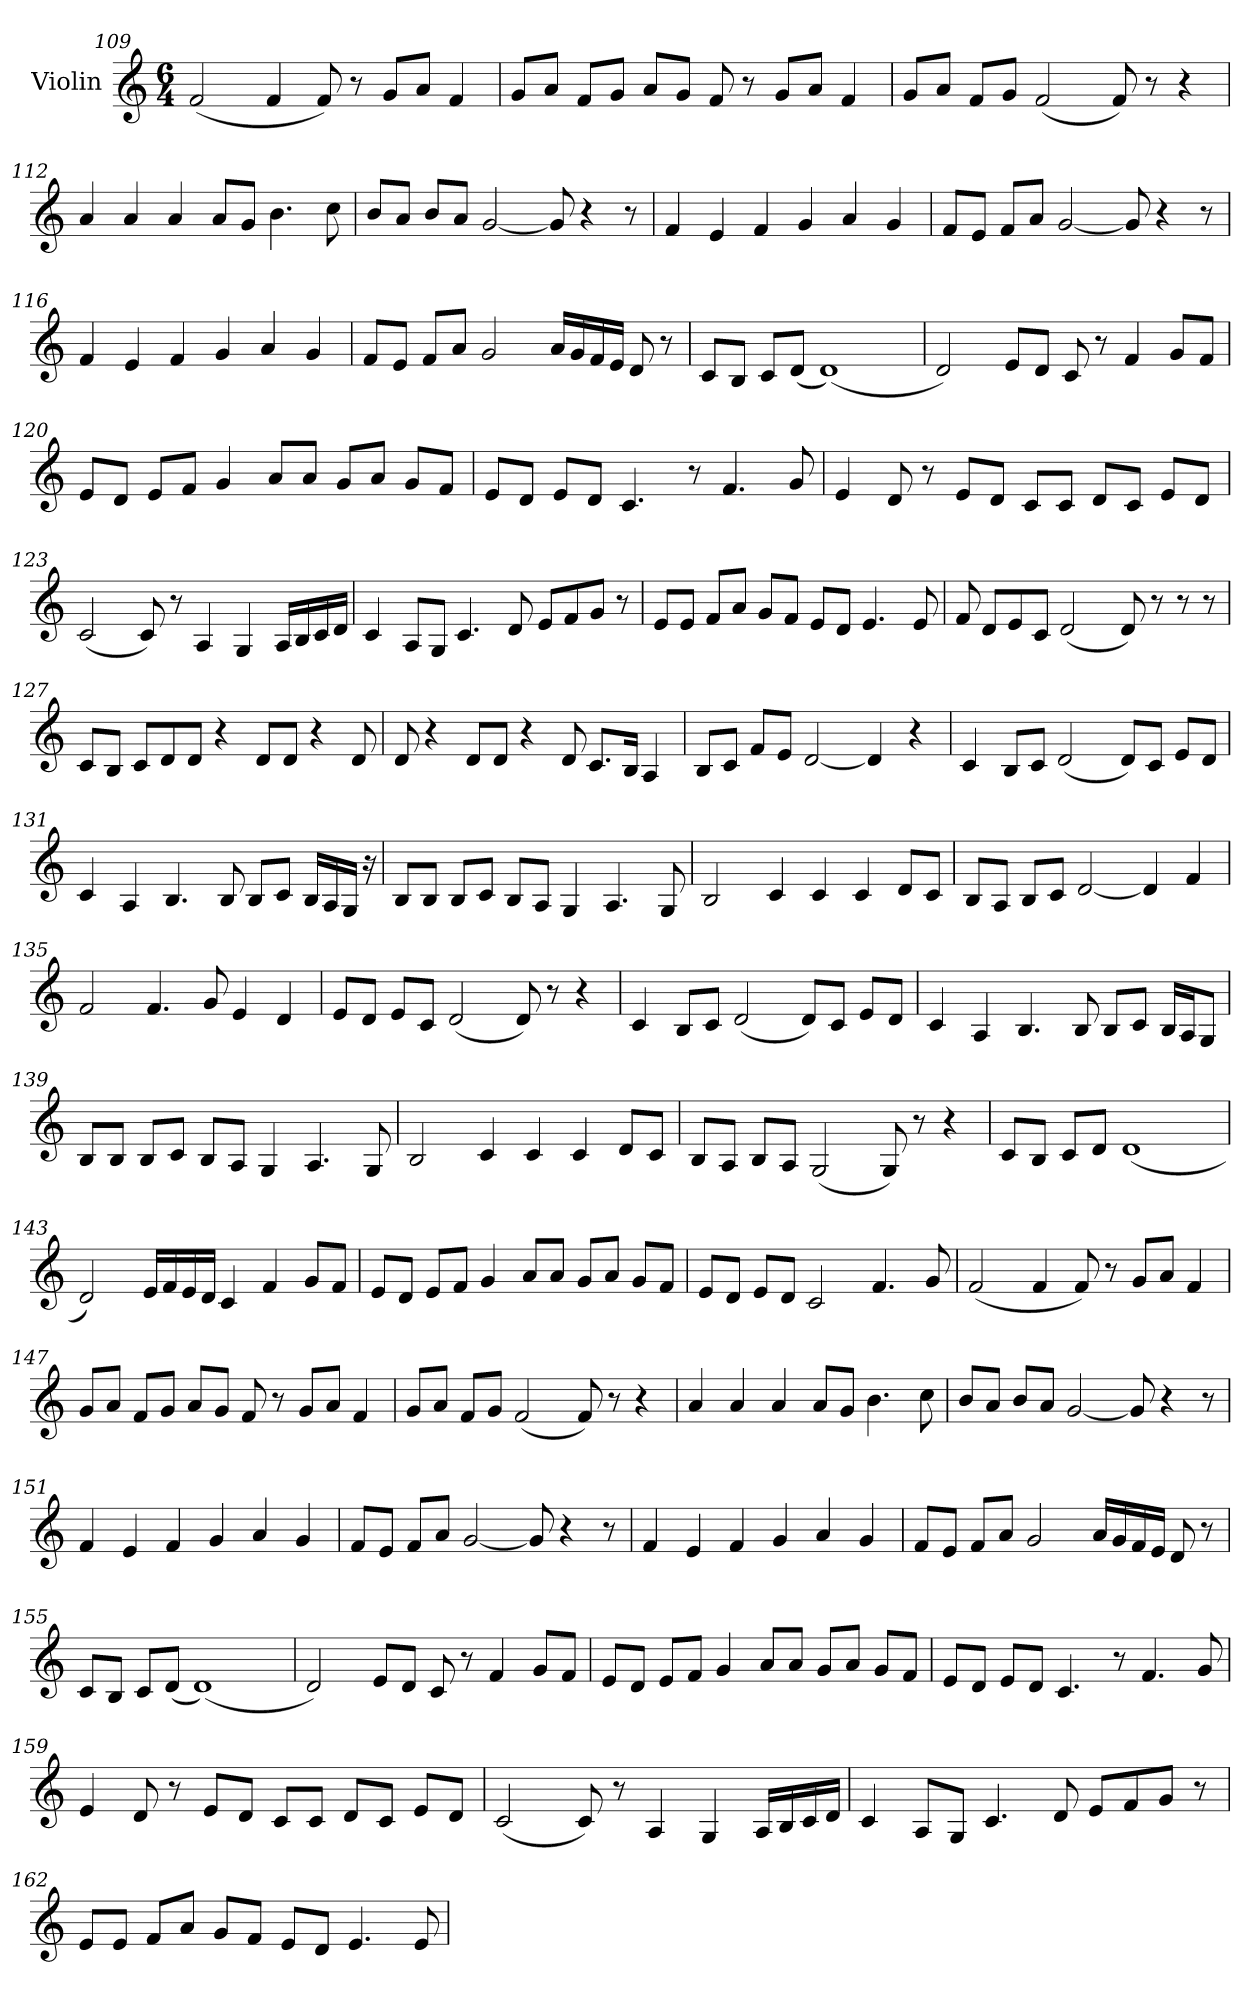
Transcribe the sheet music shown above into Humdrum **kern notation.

**kern
*part1
*staff1
*I"Violin
*clefG2
*k[]
*C:
*M6/4
=109
(2f/
4f/
8f/)
8r
8g/L
8a/J
4f/
=110
8g/L
8a/J
8f/L
8g/J
8a/L
8g/J
8f/
8r
8g/L
8a/J
4f/
!!LO:LB:g=z
=111
8g/L
8a/J
8f/L
8g/J
(2f/
8f/)
8r
4r
=112
4a/
4a/
4a/
8a/L
8g/J
4.b\
8cc\
=113
8b/L
8a/J
8b/L
8a/J
[2g/
8g/]
4r
8r
=114
4f/
4e/
4f/
4g/
4a/
4g/
!!LO:LB:g=z
=115
8f/L
8e/J
8f/L
8a/J
[2g/
8g/]
4r
8r
=116
4f/
4e/
4f/
4g/
4a/
4g/
=117
8f/L
8e/J
8f/L
8a/J
2g/
16a/LL
16g/
16f/
16e/JJ
8d/
8r
!!LO:LB:g=z
=118
8c/L
8B/J
8c/L
(8d/J
(1d)
=119
2d/)
8e/L
8d/J
8c/
8r
4f/
8g/L
8f/J
=120
8e/L
8d/J
8e/L
8f/J
4g/
8a/L
8a/J
8g/L
8a/J
8g/L
8f/J
!!LO:PB:g=z
=121
8e/L
8d/J
8e/L
8d/J
4.c/
8r
4.f/
8g/
=122
4e/
8d/
8r
8e/L
8d/J
8c/L
8c/J
8d/L
8c/J
8e/L
8d/J
=123
(2c/
8c/)
8r
4A/
4G/
16A/LL
16B/
16c/
16d/JJ
!!LO:LB:g=z
=124
4c/
8A/L
8G/J
4.c/
8d/
8e/L
8f/
8g/J
8r
=125
8e/L
8e/J
8f/L
8a/J
8g/L
8f/J
8e/L
8d/J
4.e/
8e/
=126
8f/
8d/L
8e/
8c/J
(2d/
8d/)
8r
8r
8r
!!LO:LB:g=z
=127
8c/L
8B/J
8c/L
8d/
8d/J
4r
8d/L
8d/J
4r
8d/
=128
8d/
4r
8d/L
8d/J
4r
8d/
8.c/L
16B/Jk
4A/
=129
8B/L
8c/J
8f/L
8e/J
[2d/
4d/]
4r
!!LO:LB:g=z
=130
4c/
8B/L
8c/J
(2d/
8d/L)
8c/J
8e/L
8d/J
!!LO:LB:g=z
=131
4c/
4A/
4.B/
8B/
8B/L
8c/J
16B/LL
16A/
16G/JJ
16r
!!LO:LB:g=z
=132
8B/L
8B/J
8B/L
8c/J
8B/L
8A/J
4G/
4.A/
8G/
!!LO:LB:g=z
=133
2B/
4c/
4c/
4c/
8d/L
8c/J
!!LO:LB:g=z
=134
8B/L
8A/J
8B/L
8c/J
[2d/
4d/]
4f/
!!LO:PB:g=z
=135
2f/
4.f/
8g/
4e/
4d/
!!LO:LB:g=z
=136
8e/L
8d/J
8e/L
8c/J
(2d/
8d/)
8r
4r
!!LO:LB:g=z
=137
4c/
8B/L
8c/J
(2d/
8d/L)
8c/J
8e/L
8d/J
!!LO:LB:g=z
=138
4c/
4A/
4.B/
8B/
8B/L
8c/J
16B/LL
16A/J
8G/J
!!LO:LB:g=z
=139
8B/L
8B/J
8B/L
8c/J
8B/L
8A/J
4G/
4.A/
8G/
!!LO:LB:g=z
=140
2B/
4c/
4c/
4c/
8d/L
8c/J
!!LO:LB:g=z
=141
8B/L
8A/J
8B/L
8A/J
(2G/
8G/)
8r
4r
!!LO:LB:g=z
=142
8c/L
8B/J
8c/L
8d/J
(1d
!!LO:PB:g=z
=143
2d/)
16e/LL
16f/
16e/
16d/JJ
4c/
4f/
8g/L
8f/J
!!LO:LB:g=z
=144
8e/L
8d/J
8e/L
8f/J
4g/
8a/L
8a/J
8g/L
8a/J
8g/L
8f/J
!!LO:LB:g=z
=145
8e/L
8d/J
8e/L
8d/J
2c/
4.f/
8g/
=146
(2f/
4f/
8f/)
8r
8g/L
8a/J
4f/
=147
8g/L
8a/J
8f/L
8g/J
8a/L
8g/J
8f/
8r
8g/L
8a/J
4f/
!!LO:LB:g=z
=148
8g/L
8a/J
8f/L
8g/J
(2f/
8f/)
8r
4r
=149
4a/
4a/
4a/
8a/L
8g/J
4.b\
8cc\
=150
8b/L
8a/J
8b/L
8a/J
[2g/
8g/]
4r
8r
!!LO:PB:g=z
=151
4f/
4e/
4f/
4g/
4a/
4g/
!!LO:PB:g=z
=152
8f/L
8e/J
8f/L
8a/J
[2g/
8g/]
4r
8r
=153
4f/
4e/
4f/
4g/
4a/
4g/
=154
8f/L
8e/J
8f/L
8a/J
2g/
16a/LL
16g/
16f/
16e/JJ
8d/
8r
!!LO:LB:g=z
=155
8c/L
8B/J
8c/L
(8d/J
(1d)
=156
2d/)
8e/L
8d/J
8c/
8r
4f/
8g/L
8f/J
=157
8e/L
8d/J
8e/L
8f/J
4g/
8a/L
8a/J
8g/L
8a/J
8g/L
8f/J
!!LO:LB:g=z
=158
8e/L
8d/J
8e/L
8d/J
4.c/
8r
4.f/
8g/
=159
4e/
8d/
8r
8e/L
8d/J
8c/L
8c/J
8d/L
8c/J
8e/L
8d/J
=160
(2c/
8c/)
8r
4A/
4G/
16A/LL
16B/
16c/
16d/JJ
!!LO:LB:g=z
=161
4c/
8A/L
8G/J
4.c/
8d/
8e/L
8f/
8g/J
8r
=162
8e/L
8e/J
8f/L
8a/J
8g/L
8f/J
8e/L
8d/J
4.e/
8e/
=
*-
